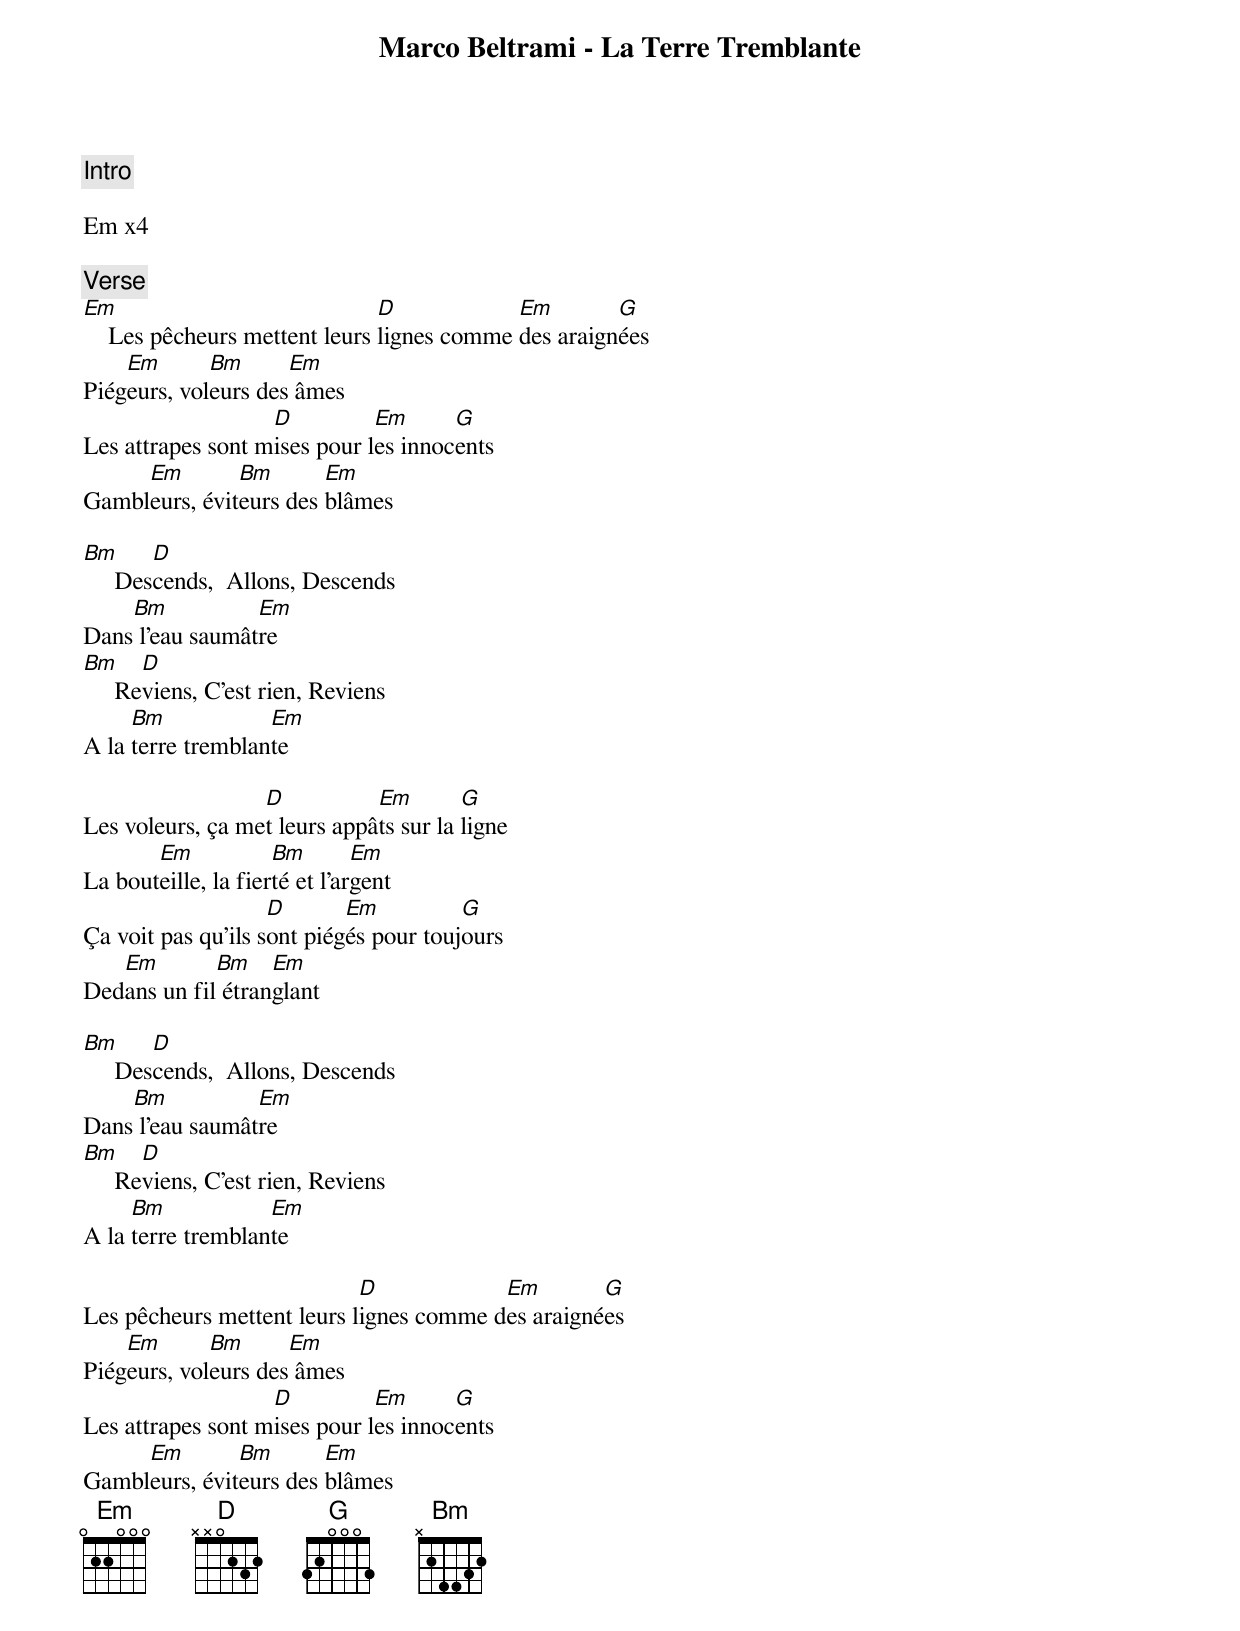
Marco Beltrami - La Terre Tremblante

[Intro]

Em x4

[Verse]
Em                             D            Em        G
    Les pêcheurs mettent leurs lignes comme des araignées
    Em       Bm      Em
Piégeurs, voleurs des âmes
                   D          Em      G
Les attrapes sont mises pour les innocents
     Em        Bm       Em
Gambleurs, éviteurs des blâmes

Bm      D
     Descends,  Allons, Descends
    Bm           Em
Dans l'eau saumâtre
Bm     D
     Reviens, C'est rien, Reviens
     Bm            Em
A la terre tremblante

                  D           Em        G
Les voleurs, ça met leurs appâts sur la ligne
       Em            Bm        Em
La bouteille, la fierté et l’argent
                    D       Em          G
Ça voit pas qu’ils sont piégés pour toujours
   Em        Bm    Em
Dedans un fil étranglant

Bm      D
     Descends,  Allons, Descends
    Bm           Em
Dans l'eau saumâtre
Bm     D
     Reviens, C'est rien, Reviens
     Bm            Em
A la terre tremblante

                            D            Em        G
Les pêcheurs mettent leurs lignes comme des araignées
    Em       Bm      Em
Piégeurs, voleurs des âmes
                   D          Em      G
Les attrapes sont mises pour les innocents
     Em        Bm       Em
Gambleurs, éviteurs des blâmes
